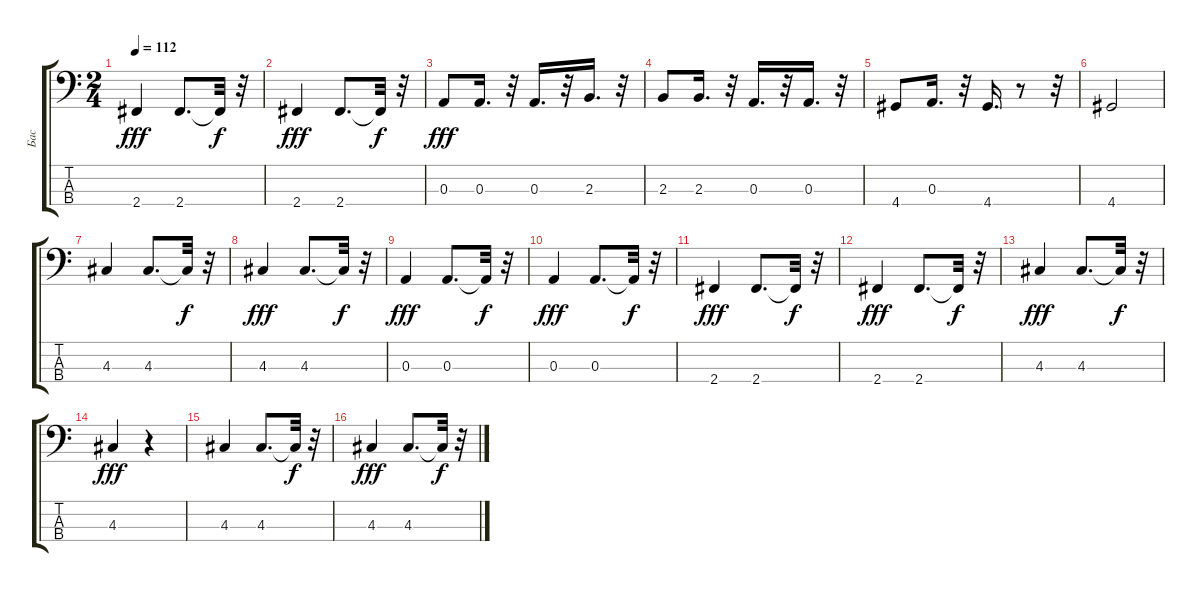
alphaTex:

\track ("Бас" "Бас") {instrument electricbassfinger}
\staff {score tabs}
\tuning (G2 D2 A1 E1) {hide}
\ts (2 4)
\tempo 112
\clef f4
\ks c
2.4.4{dy fff} 2.4.8{d} 2.4{t}.32{dy f} r.32 |
2.4.4{dy fff} 2.4.8{d} 2.4{t}.32{dy f} r.32 |
0.3.8{dy fff} 0.3.16{d} r.32 0.3.16{d} r.32 2.3.16{d} r.32 |
2.3.8 2.3.16{d} r.32 0.3.16{d} r.32 0.3.16{d} r.32 |
4.4.8 0.3.16{d} r.32 4.4.16{d} r.8 r.32 |
4.4.2{volume 10} |
4.3.4{volume 11} 4.3.8{d} 4.3{t}.32{dy f} r.32 |
4.3.4{dy fff} 4.3.8{d} 4.3{t}.32{dy f} r.32 |
0.3.4{dy fff} 0.3.8{d} 0.3{t}.32{dy f} r.32 |
0.3.4{dy fff} 0.3.8{d} 0.3{t}.32{dy f} r.32 |
2.4.4{dy fff} 2.4.8{d} 2.4{t}.32{dy f} r.32 |
2.4.4{dy fff} 2.4.8{d} 2.4{t}.32{dy f} r.32 |
4.3.4{dy fff} 4.3.8{d} 4.3{t}.32{dy f} r.32 |
4.3.4{dy fff} r.4 |
4.3.4{volume 14} 4.3.8{d} 4.3{t}.32{dy f} r.32 |
4.3.4{dy fff} 4.3.8{d} 4.3{t}.32{dy f} r.32
